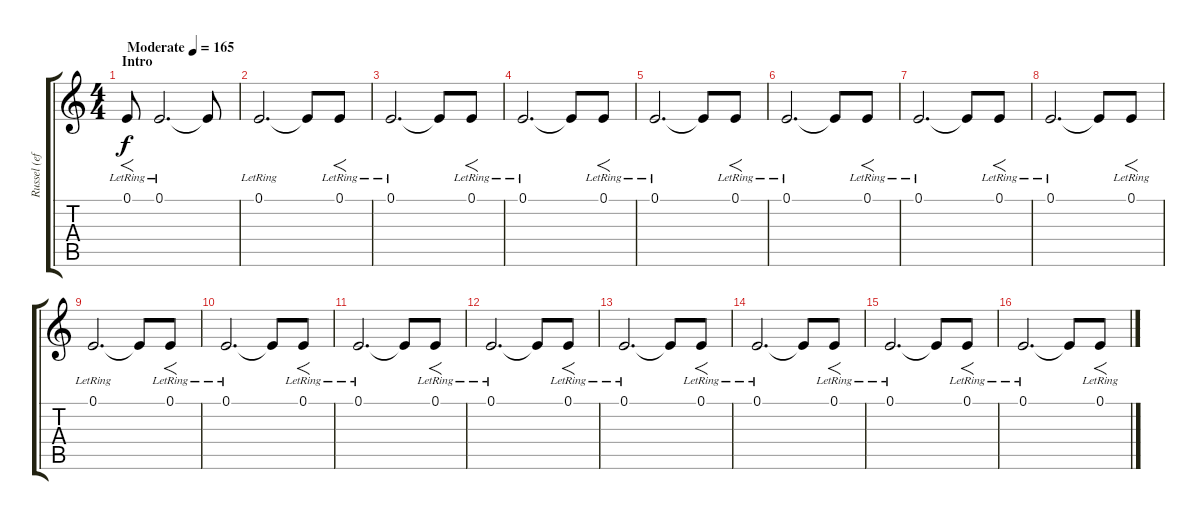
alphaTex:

\track ("Russel (effect)" "Russel (ef") {instrument lead1square}
\staff {score tabs}
\tuning (E4 B3 G3 D3 A2 E2) {hide}
\ts (4 4)
\section ("" "Intro")
\tempo (165 "Moderate")
\clef g2
\ks c
0.1{lr}.8{f dy f instrument lead1square} 0.1{lr}.2{d} 0.1{t}.8 |
0.1{lr}.2{d} 0.1{t}.8 0.1{lr}.8{f} |
0.1{lr}.2{d} 0.1{t}.8 0.1{lr}.8{f} |
0.1{lr}.2{d} 0.1{t}.8 0.1{lr}.8{f} |
0.1{lr}.2{d} 0.1{t}.8 0.1{lr}.8{f} |
0.1{lr}.2{d} 0.1{t}.8 0.1{lr}.8{f} |
0.1{lr}.2{d} 0.1{t}.8 0.1{lr}.8{f} |
0.1{lr}.2{d} 0.1{t}.8 0.1{lr}.8{f} |
0.1{lr}.2{d} 0.1{t}.8 0.1{lr}.8{f} |
0.1{lr}.2{d} 0.1{t}.8 0.1{lr}.8{f} |
0.1{lr}.2{d} 0.1{t}.8 0.1{lr}.8{f} |
0.1{lr}.2{d} 0.1{t}.8 0.1{lr}.8{f} |
0.1{lr}.2{d} 0.1{t}.8 0.1{lr}.8{f} |
0.1{lr}.2{d} 0.1{t}.8 0.1{lr}.8{f} |
0.1{lr}.2{d} 0.1{t}.8 0.1{lr}.8{f} |
0.1{lr}.2{d} 0.1{t}.8 0.1{lr}.8{f}
